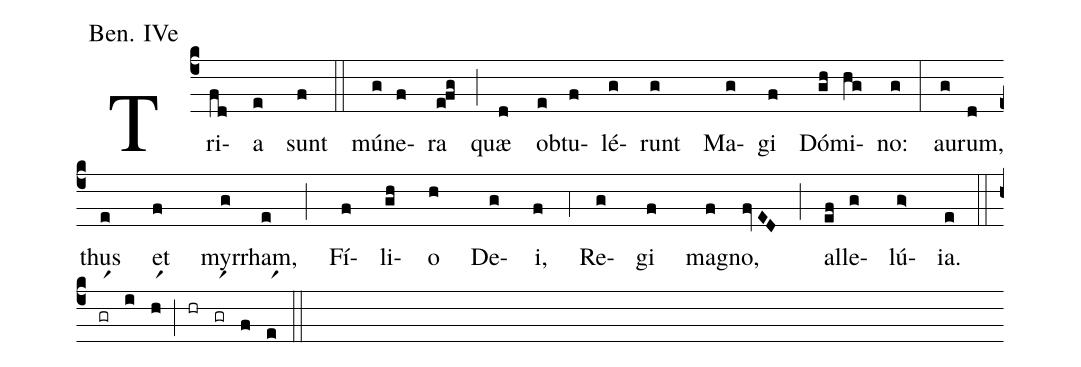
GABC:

annotation: Ben. IVe;
%%
(c4) Tri(fd)a(e) sunt(f) (::) mú(g)ne(f)ra(e!fg) (;) quæ(d) ob(e)tu(f)lé(g)runt(g) Ma(g)gi(f) Dó(gh)mi(hg)no:(g) (:) au(g)rum,(d) thus(e) et(f) myr(g)rham,(e) (;) Fí(f)li(gh)o(h) De(g)i,(f) (;4) Re(g)gi(f) ma(f)gno,(fvED) (;) al(ef)le(g)lú(g>)ia.(e) (::) (zhr)(grr1)(i)(hr1)(;)(hr)(grr1)(f)(er1)(::)
